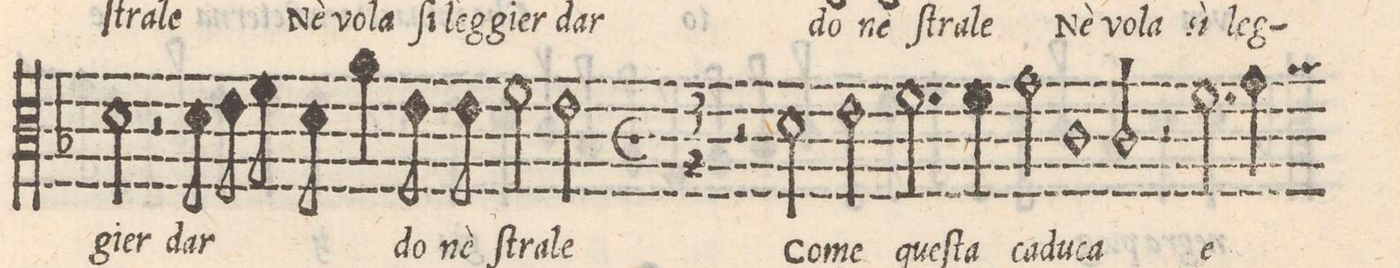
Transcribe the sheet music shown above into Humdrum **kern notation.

**kern	**text
*I"QVINTO	*
*clefC3	*
*k[b-]	*
*met(C)	*
*M2/1	*
2d\	-gier
2r	.
8d\	dar-
8e\	.
8f\	.
8d\	.
4a\	.
8e\	-do
8e\	nè
=26-	=26-
2f\	ſtra-
2e\	-le
=27-	=27-
*M3/1	*
*met(C.)	*
2r	.
2d\	Co-
2e\	-me
2.f\	queſ-
4f\	-ta
2g\	ca-
=28-	=28-
1c	-du-
2c/	-ca
2r	.
2.f\	e
4g\	.
=29-	=29-
*-	*-
